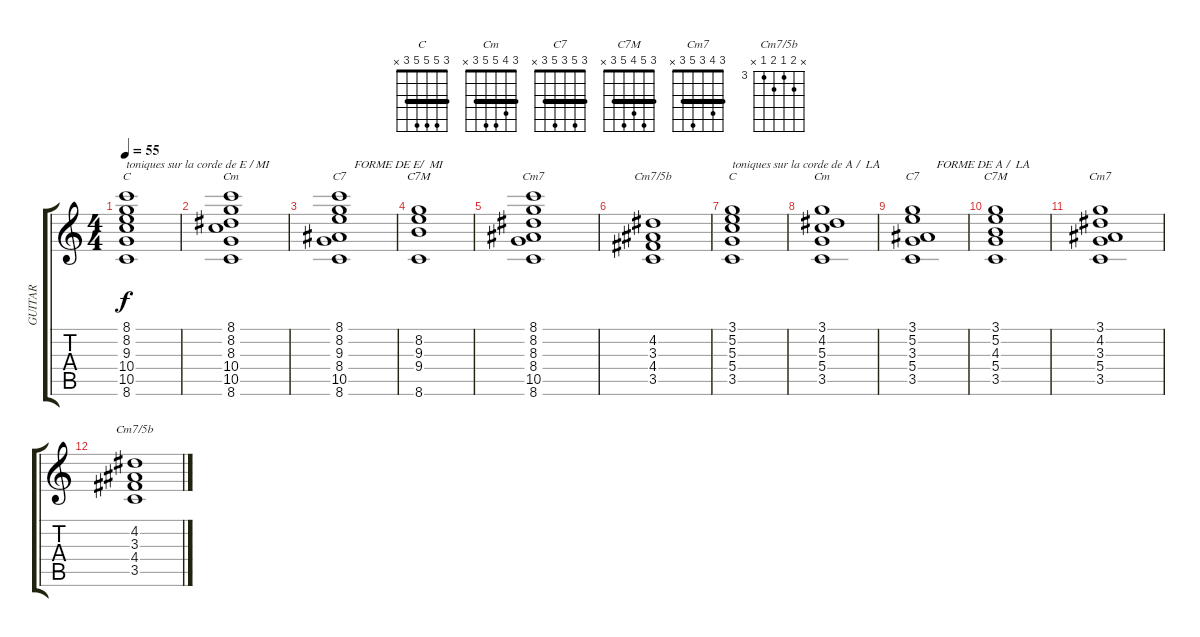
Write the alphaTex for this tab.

\track ("GUITAR" "GUITAR") {instrument acousticguitarnylon}
\staff {score tabs}
\tuning (E4 B3 G3 D3 A2 E2) {hide}
\chord ("C" 8 8 9 10 10 8) {firstfret 8 barre 8}
\chord ("Cm" 8 8 8 10 10 8) {firstfret 8 barre 8}
\chord ("C7" 8 8 9 8 10 8) {firstfret 8 barre 8}
\chord ("C7M" x 8 9 9 x 8) {firstfret 8}
\chord ("Cm7" 8 8 8 8 10 8) {firstfret 8 barre 8}
\chord ("Cm7/5b" x 7 8 8 x 8) {firstfret 7}
\chord ("C" 3 5 5 5 3 x) {barre 3}
\chord ("Cm" 3 4 5 5 3 x) {barre 3}
\chord ("C7" 3 5 3 5 3 x) {barre 3}
\chord ("C7M" 3 5 4 5 3 x) {barre 3}
\chord ("Cm7" 3 4 3 5 3 x) {barre 3}
\chord ("Cm7/5b" x 4 3 4 3 x) {firstfret 3}
\ts (4 4)
\tempo 55
\clef g2
\ks c
(8.1 8.2 9.3 10.4 10.5 8.6).1{ch "C" txt "toniques sur la corde de E / MI" dy f instrument acousticguitarnylon} |
(8.1 8.2 8.3 10.4 10.5 8.6).1{ch "Cm"} |
(8.1 8.2 9.3 8.4 10.5 8.6).1{ch "C7" txt "     FORME DE E/  MI"} |
(8.2 9.3 9.4 8.6).1{ch "C7M"} |
(8.1 8.2 8.3 8.4 10.5 8.6).1{ch "Cm7"} |
(4.2 3.3 4.4 3.5).1{ch "Cm7/5b"} |
(3.1 5.2 5.3 5.4 3.5).1{ch "C" txt "toniques sur la corde de A /  LA"} |
(3.1 4.2 5.3 5.4 3.5).1{ch "Cm"} |
(3.1 5.2 3.3 5.4 3.5).1{ch "C7" txt "        FORME DE A /  LA"} |
(3.1 5.2 4.3 5.4 3.5).1{ch "C7M"} |
(3.1 4.2 3.3 5.4 3.5).1{ch "Cm7"} |
(4.2 3.3 4.4 3.5).1{ch "Cm7/5b"}
